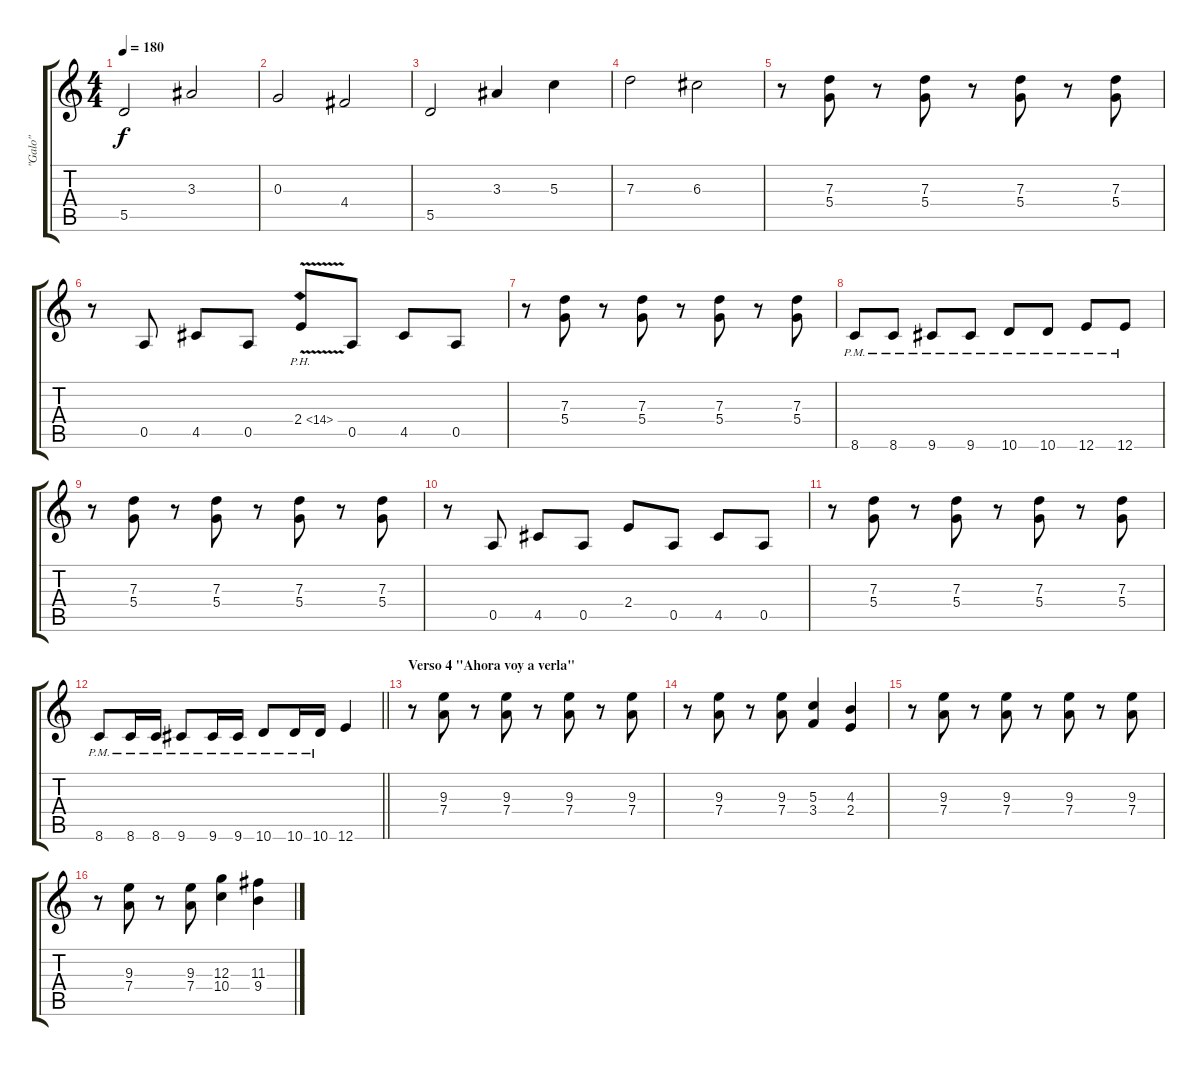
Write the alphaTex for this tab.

\track ("\"Galo\"" "\"Galo\"") {instrument overdrivenguitar}
\staff {score tabs}
\tuning (E4 B3 G3 D3 A2 E2) {hide}
\ts (4 4)
\tempo 180
\clef g2
\ks c
5.5.2{dy f} 3.3.2 |
0.3.2 4.4.2 |
5.5.2 3.3.4 5.3.4 |
7.3.2 6.3.2 |
r.8{instrument overdrivenguitar} (7.3 5.4).8 r.8 (7.3 5.4).8 r.8 (7.3 5.4).8 r.8 (7.3 5.4).8 |
r.8 0.5.8 4.5.8 0.5.8 2.4{ph 12 v}.8 0.5.8 4.5.8 0.5.8 |
r.8 (7.3 5.4).8 r.8 (7.3 5.4).8 r.8 (7.3 5.4).8 r.8 (7.3 5.4).8 |
8.6{pm}.8 8.6{pm}.8 9.6{pm}.8 9.6{pm}.8 10.6{pm}.8 10.6{pm}.8 12.6{pm}.8 12.6{pm}.8 |
r.8 (7.3 5.4).8 r.8 (7.3 5.4).8 r.8 (7.3 5.4).8 r.8 (7.3 5.4).8 |
r.8 0.5.8 4.5.8 0.5.8 2.4.8 0.5.8 4.5.8 0.5.8 |
r.8 (7.3 5.4).8 r.8 (7.3 5.4).8 r.8 (7.3 5.4).8 r.8 (7.3 5.4).8 |
\barLineRight lightlight
8.6{pm}.8 8.6{pm}.16 8.6{pm}.16 9.6{pm}.8 9.6{pm}.16 9.6{pm}.16 10.6{pm}.8 10.6{pm}.16 10.6{pm}.16 12.6.4 |
\section ("" "Verso 4 \"Ahora voy a verla\"")
r.8 (9.3 7.4).8 r.8 (9.3 7.4).8 r.8 (9.3 7.4).8 r.8 (9.3 7.4).8 |
r.8 (9.3 7.4).8 r.8 (9.3 7.4).8 (5.3 3.4).4 (4.3 2.4).4 |
r.8 (9.3 7.4).8 r.8 (9.3 7.4).8 r.8 (9.3 7.4).8 r.8 (9.3 7.4).8 |
r.8 (9.3 7.4).8 r.8 (9.3 7.4).8 (12.3 10.4).4 (11.3 9.4).4
